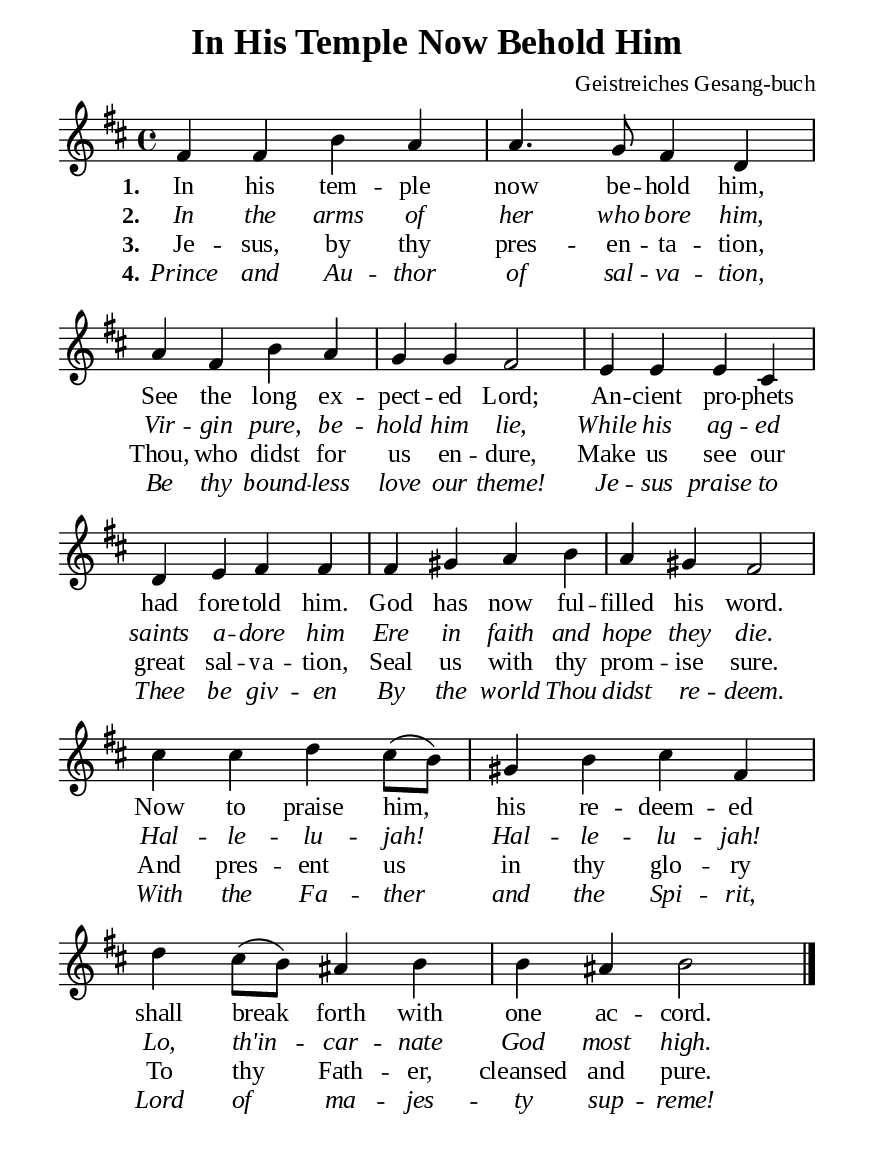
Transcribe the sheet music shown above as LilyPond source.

%%%%%%%%%%%%%%%%%%%%%%%%%%%%%
% CONTENTS OF THIS DOCUMENT
% 1. Common settings
% 2. Verse music
% 3. Verse lyrics
% 4. Layout
%%%%%%%%%%%%%%%%%%%%%%%%%%%%%

%%%%%%%%%%%%%%%%%%%%%%%%%%%%%
% 1. Common settings
%%%%%%%%%%%%%%%%%%%%%%%%%%%%%
\version "2.18.2"

\header {
  title = "In His Temple Now Behold Him"
  composer = "Geistreiches Gesang-buch"
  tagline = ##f
}

global= {
  \key d \major
  \time 4/4
  \override Score.BarNumber.break-visibility = ##(#f #f #f)
  \override Lyrics.LyricSpace.minimum-distance = #2.0
}

\paper {
  #(set-paper-size "a5")
  top-margin = 3.2\mm
  bottom-marign = 10\mm
  left-margin = 10\mm
  right-margin = 10\mm
  indent = #0
  #(define fonts
	 (make-pango-font-tree "Liberation Serif"
	 		       "Liberation Serif"
			       "Liberation Serif"
			       (/ 20 20)))
  system-system-spacing = #'((basic-distance . 3) (padding . 3))
}

printItalic = \with {
  \override LyricText.font-shape = #'italic
}

%%%%%%%%%%%%%%%%%%%%%%%%%%%%%
% 2. Verse music
%%%%%%%%%%%%%%%%%%%%%%%%%%%%%
musicVerseSoprano = \relative c' {
   %{	01	%} fis4 fis b a |
   %{	02	%} a4. g8 fis4 d |
   %{	03	%} a' fis b a |
   %{	04	%} g g fis2 |
   %{	05	%} e4 e e cis |
   %{	06	%} d e fis fis |
   %{	07	%} fis gis a b |
   %{	08	%} a gis fis2 |
   %{	09	%} cis'4 cis d cis8 (b) |
   %{	10	%} gis4 b cis fis, |
   %{	11	%} d' cis8 (b) ais4 b |
   %{	12	%} b ais b2 \bar "|."
}

%%%%%%%%%%%%%%%%%%%%%%%%%%%%%
% 3. Verse lyrics
%%%%%%%%%%%%%%%%%%%%%%%%%%%%%
verseOne = \lyricmode {
  \set stanza = #"1."
  In his tem -- ple now be -- hold him,
  See the long ex -- pect -- ed Lord;
  An -- cient pro -- phets had fore -- told him.
  God has now ful -- filled his word.
  Now to praise him, his re -- deem -- ed
  shall break forth with one ac -- cord.
}

verseTwo = \lyricmode {
  \set stanza = #"2."
  In the arms of her who bore him,
  Vir -- gin pure, be -- hold him lie,
  While his ag -- ed saints a -- dore him
  Ere in faith and hope they die.
  Hal -- le -- lu -- jah! Hal -- le -- lu -- jah!
  Lo, th'in -- car -- nate God most high.
}

verseThree = \lyricmode {
  \set stanza = #"3."
  Je -- sus, by thy pres -- en -- ta -- tion, Thou,
  who didst for us en -- dure,
  Make us see our great sal -- va -- tion,
  Seal us with thy prom -- ise sure.
  And pres -- ent us in thy glo -- ry
  To thy Fath -- er, cleansed and pure.
}

verseFour = \lyricmode {
  \set stanza = #"4."
  Prince and Au -- thor of sal -- va -- tion,
  Be thy bound -- less love our theme!
  Je -- sus praise to Thee be giv -- en
  By the world Thou didst re -- deem.
  With the Fa -- ther and the Spi -- rit,
  Lord of ma -- jes -- ty sup -- reme!
}

%%%%%%%%%%%%%%%%%%%%%%%%%%%%%
% 4. Layout
%%%%%%%%%%%%%%%%%%%%%%%%%%%%%
\score {
    \new ChoirStaff <<
      \new Staff <<
        \clef "treble"
        \new Voice = "sopranos" { \global   \musicVerseSoprano }
      >>
      \new Lyrics \lyricsto sopranos \verseOne
      \new Lyrics \printItalic \lyricsto sopranos \verseTwo
      \new Lyrics \lyricsto sopranos \verseThree
      \new Lyrics \printItalic \lyricsto sopranos \verseFour
    >>
}
